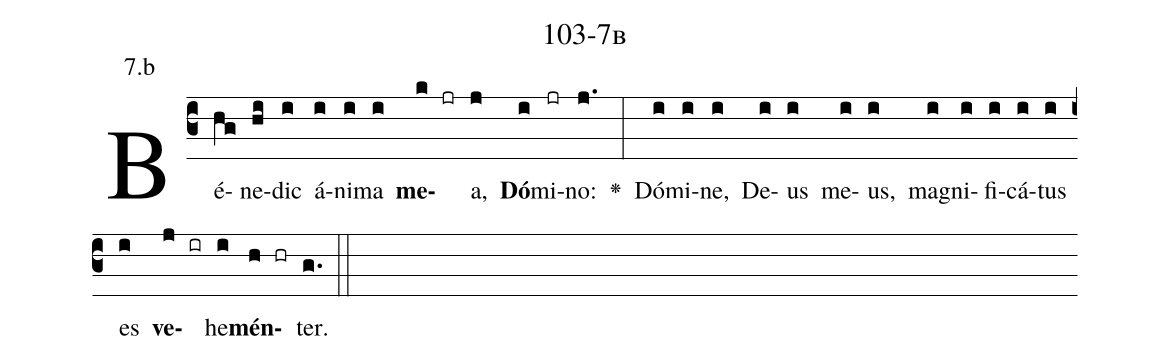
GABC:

name: 103-7b;
annotation: 7.b;
%%
(c3)Bé(hg)ne(hi)dic(i) á(i)ni(i)ma(i) <b>me</b>(k jr)a,(j) <b>Dó</b>(i)mi(jr)no:(j.) <v>\greheightstar</v>(:) Dó(i)mi(i)ne,(i) De(i)us(i) me(i)us,(i) ma(i)gni(i)fi(i)cá(i)tus(i) es(i) <b>ve</b>(j ir)he(i)<b>mén</b>(h hr)ter.(g.) (::)


%E(i) u(i) o(j) u(i) a(h) e.(g.) (::)
